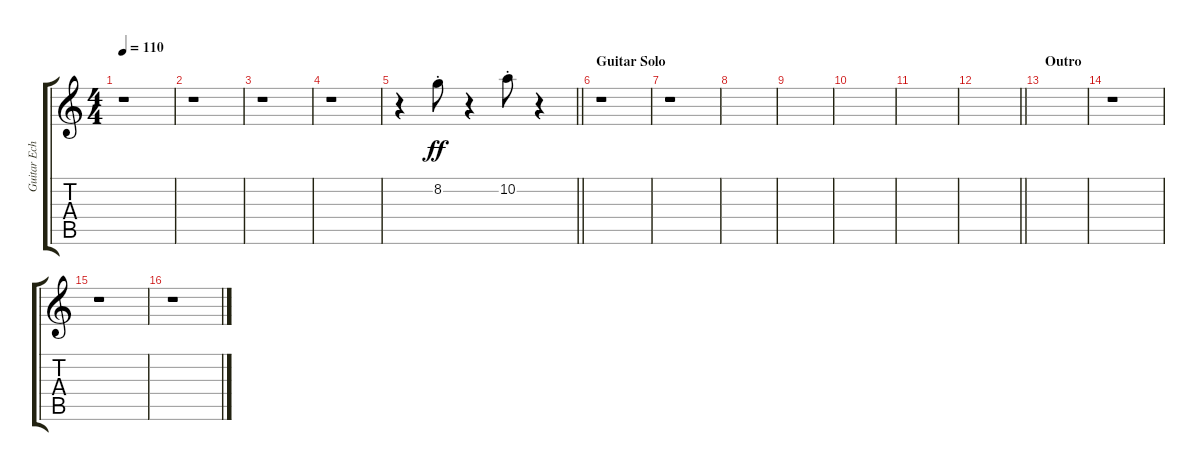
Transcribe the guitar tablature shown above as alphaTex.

\track ("Guitar Echo" "Guitar Ech") {instrument distortionguitar}
\staff {score tabs}
\tuning (E4 B3 G3 D3 A2 E2) {hide}
\ts (4 4)
\tempo 110
\clef g2
\ks c
r.1{dy f} |
r.1 |
r.1 |
r.1 |
\barLineRight lightlight
r.4{volume 5 balance 8} 8.2{st}.8{dy ff} r.4 10.2{st}.8 r.4 |
\section ("" "Guitar Solo")
r.1 |
r.1 |
|
|
|
|
\barLineRight lightlight
|
\section ("" "Outro")
|
r.1 |
r.1 |
r.1
